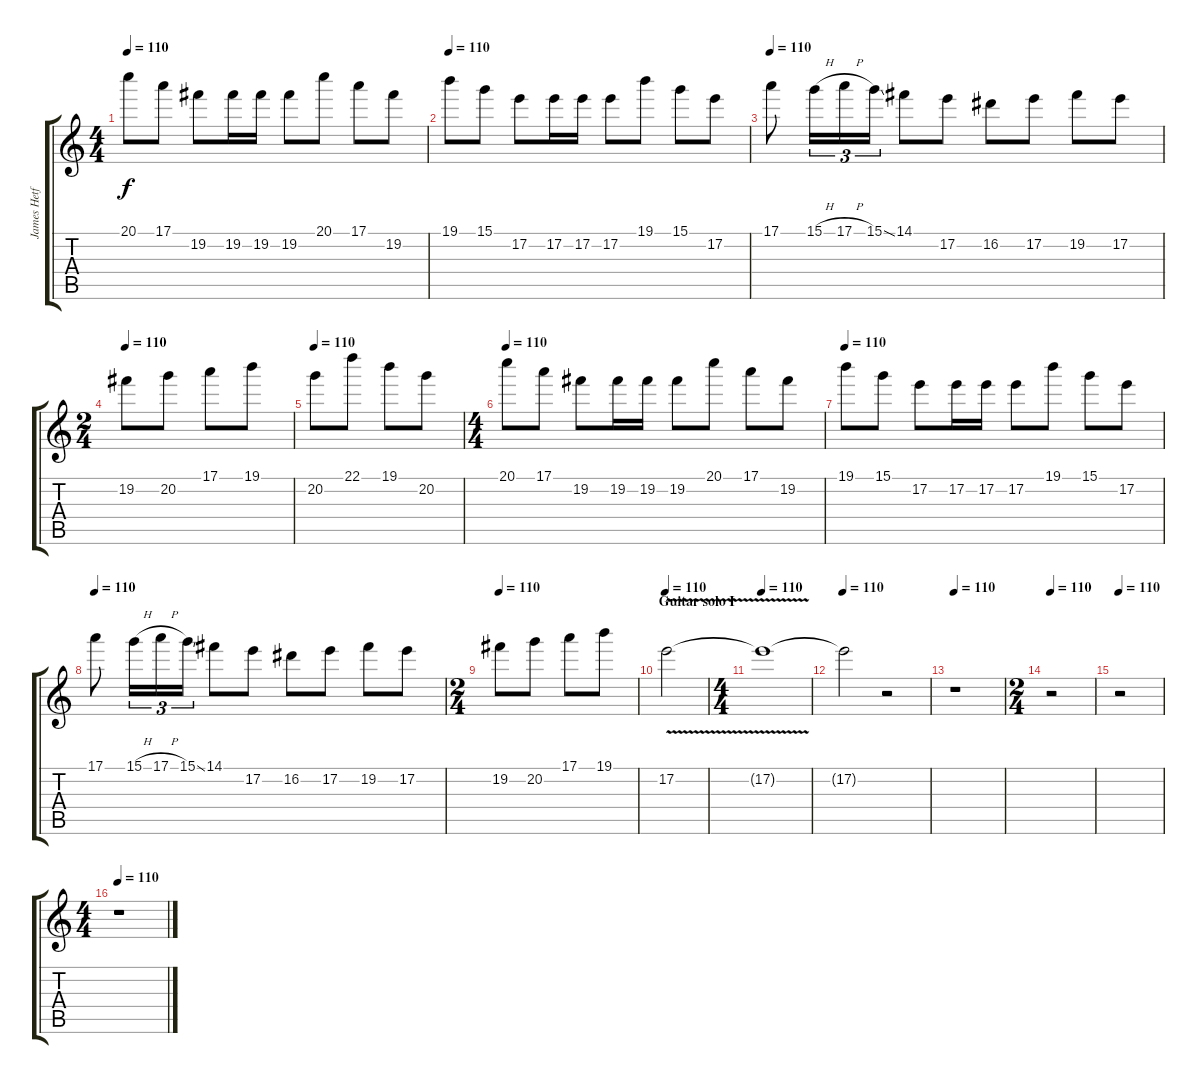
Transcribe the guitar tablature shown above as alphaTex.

\track ("James Hetfield" "James Hetf") {instrument distortionguitar}
\staff {score tabs}
\tuning (E4 B3 G3 D3 A2 E2) {hide}
\ts (4 4)
\tempo 110
\clef g2
\ks c
20.1.8{dy f} 17.1.8 19.2.8 19.2.16 19.2.16 19.2.8 20.1.8 17.1.8 19.2.8 |
\tempo 110
19.1.8 15.1.8 17.2.8 17.2.16 17.2.16 17.2.8 19.1.8 15.1.8 17.2.8 |
\tempo 110
17.1.8 15.1{h}.16{tu (3 2)} 17.1{h}.16{tu (3 2)} 15.1{ss}.16{tu (3 2)} 14.1.8 17.2.8 16.2.8 17.2.8 19.2.8 17.2.8 |
\ts (2 4)
\tempo 110
19.2.8 20.2.8 17.1.8 19.1.8 |
\tempo 110
20.2.8{balance 8} 22.1.8 19.1.8 20.2.8 |
\ts (4 4)
\tempo 110
20.1.8 17.1.8 19.2.8 19.2.16 19.2.16 19.2.8 20.1.8 17.1.8 19.2.8 |
\tempo 110
19.1.8 15.1.8 17.2.8 17.2.16 17.2.16 17.2.8 19.1.8 15.1.8 17.2.8 |
\tempo 110
17.1.8 15.1{h}.16{tu (3 2)} 17.1{h}.16{tu (3 2)} 15.1{ss}.16{tu (3 2)} 14.1.8 17.2.8 16.2.8 17.2.8 19.2.8 17.2.8 |
\ts (2 4)
\tempo 110
19.2.8 20.2.8 17.1.8 19.1.8 |
\section ("" "Guitar solo I")
\tempo 110
17.2{v}.2{volume 5} |
\ts (4 4)
\tempo 110
17.2{t}.1 |
\tempo 110
17.2{t}.2 r.2 |
\tempo 110
r.1 |
\ts (2 4)
\tempo 110
r.2 |
\tempo 110
r.2 |
\ts (4 4)
\tempo 110
r.1
